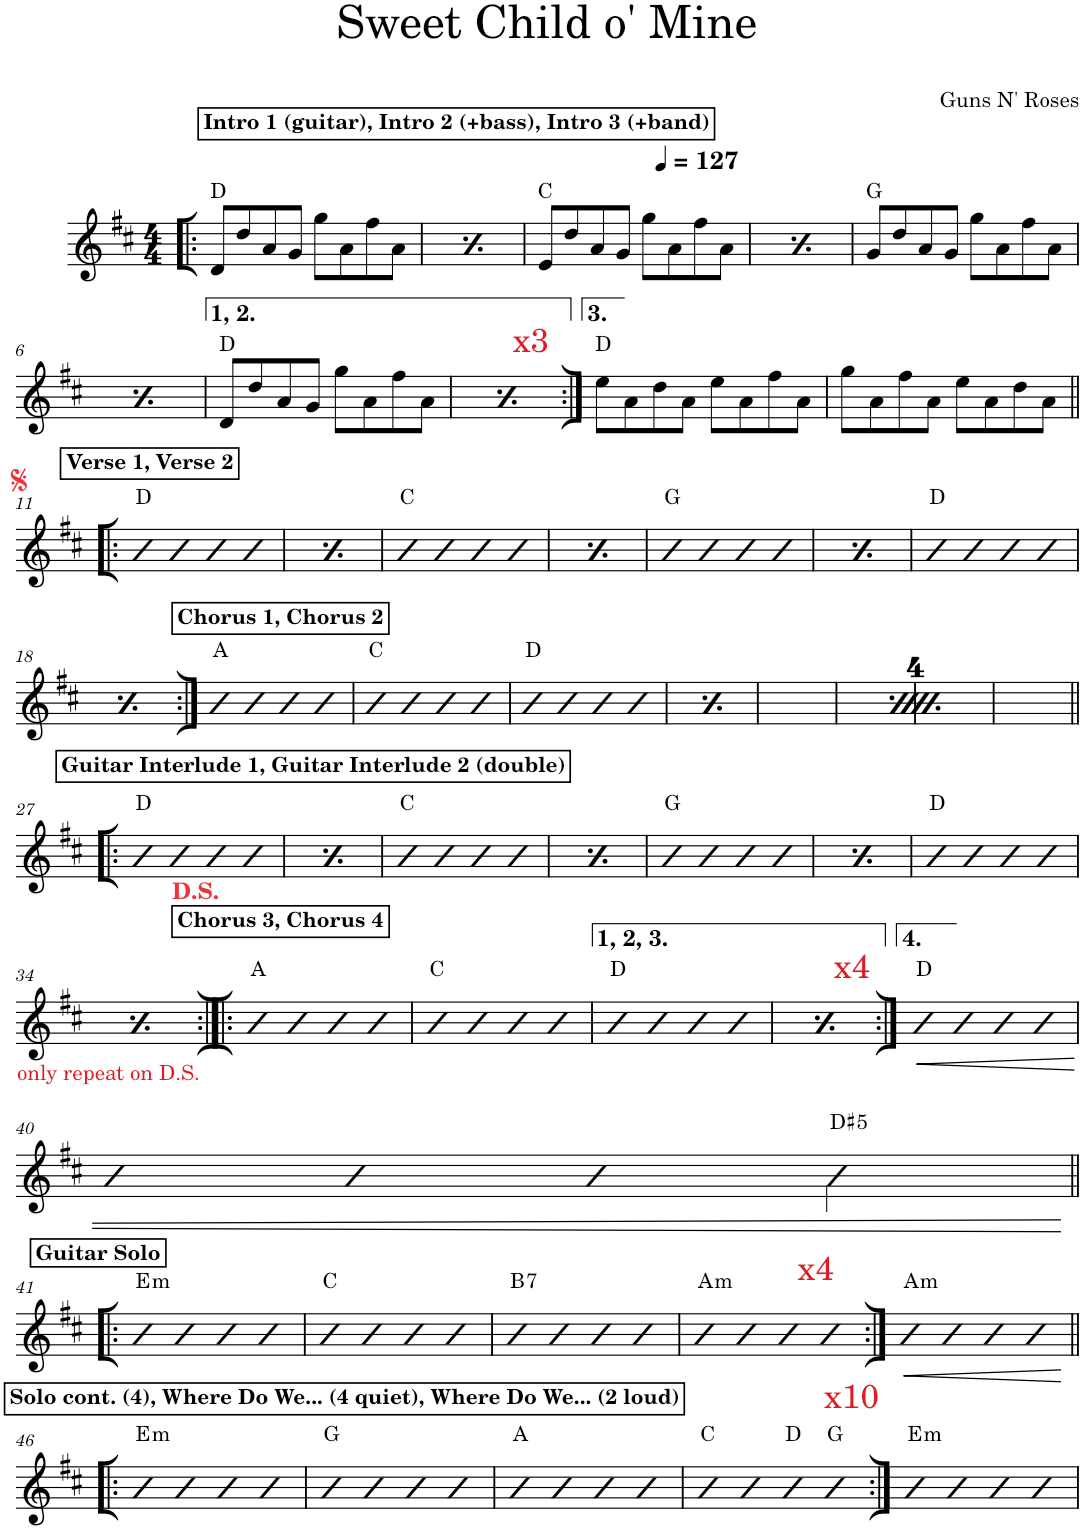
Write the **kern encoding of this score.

**kern	**dynam	**harte
*part1	*part1	*part1
*staff1	*staff1	*
*I"Piano	*	*
*I'Pno.	*	*
*clefG2	*	*
*k[f#c#]	*	*
*M4/4	*	*
*MM127	*	*
!!LO:REH:place=s1:a:B:cj:t=Intro 1 (guitar), Intro 2 (+bass), Intro 3 (+band)
=1!|:	=1!|:	=1!|:
8d/L	.	D:maj
8dd/	.	.
8a/	.	.
8g/J	.	.
8gg\L	.	.
8a\	.	.
8ff#\	.	.
8a\J	.	.
=2	=2	=2
!!LO:REH:place=s1:a:B:cj:t=Intro 1 (guitar), Intro 2 (+bass), Intro 3 (+band)
*MM127	*	*
8d/L	.	D:maj
8dd/	.	.
8a/	.	.
8g/J	.	.
8gg\L	.	.
8a\	.	.
8ff#\	.	.
8a\J	.	.
=3	=3	=3
8e/L	.	C:maj
8dd/	.	.
8a/	.	.
8g/J	.	.
8gg\L	.	.
8a\	.	.
8ff#\	.	.
8a\J	.	.
=4	=4	=4
8e/L	.	C:maj
8dd/	.	.
8a/	.	.
8g/J	.	.
8gg\L	.	.
8a\	.	.
8ff#\	.	.
8a\J	.	.
=5	=5	=5
8g/L	.	G:maj
8dd/	.	.
8a/	.	.
8g/J	.	.
8gg\L	.	.
8a\	.	.
8ff#\	.	.
8a\J	.	.
!!LO:LB:g=z
=6	=6	=6
8g/L	.	G:maj
8dd/	.	.
8a/	.	.
8g/J	.	.
8gg\L	.	.
8a\	.	.
8ff#\	.	.
8a\J	.	.
=7	=7	=7
8d/L	.	D:maj
8dd/	.	.
8a/	.	.
8g/J	.	.
8gg\L	.	.
8a\	.	.
8ff#\	.	.
8a\J	.	.
=8	=8	=8
8d/L	.	D:maj
8dd/	.	.
8a/	.	.
8g/J	.	.
8gg\L	.	.
8a\	.	.
8ff#\	.	.
8a\J	.	.
=9:|!	=9:|!	=9:|!
8ee\L	.	D:maj
8a\	.	.
8dd\	.	.
8a\J	.	.
8ee\L	.	.
8a\	.	.
8ff#\	.	.
8a\J	.	.
=10	=10	=10
8gg\L	.	.
8a\	.	.
8ff#\	.	.
8a\J	.	.
8ee\L	.	.
8a\	.	.
8dd\	.	.
8a\J	.	.
!!LO:LB:g=z
!!LO:REH:place=s1:a:B:cj:t=Verse 1, Verse 2
=11!|:	=11!|:	=11!|:
4b	.	D:maj
4b	.	.
4b	.	.
4b	.	.
!!LO:REH:place=s1:a:B:cj:t=Verse 1, Verse 2
=12	=12	=12
4b	.	D:maj
4b	.	.
4b	.	.
4b	.	.
=13	=13	=13
4b	.	C:maj
4b	.	.
4b	.	.
4b	.	.
=14	=14	=14
4b	.	C:maj
4b	.	.
4b	.	.
4b	.	.
=15	=15	=15
4b	.	G:maj
4b	.	.
4b	.	.
4b	.	.
=16	=16	=16
4b	.	G:maj
4b	.	.
4b	.	.
4b	.	.
=17	=17	=17
4b	.	D:maj
4b	.	.
4b	.	.
4b	.	.
!!LO:LB:g=z
=18	=18	=18
4b	.	D:maj
4b	.	.
4b	.	.
4b	.	.
!!LO:REH:place=s1:a:B:cj:t=Chorus 1, Chorus 2
=19:|!	=19:|!	=19:|!
4b	.	A:maj
4b	.	.
4b	.	.
4b	.	.
=20	=20	=20
4b	.	C:maj
4b	.	.
4b	.	.
4b	.	.
=21	=21	=21
4b	.	D:maj
4b	.	.
4b	.	.
4b	.	.
=22	=22	=22
4b	.	D:maj
4b	.	.
4b	.	.
4b	.	.
!!LO:REH:place=s1:a:B:cj:t=Chorus 1, Chorus 2
=23	=23	=23
4b	.	A:maj
4b	.	.
4b	.	.
4b	.	.
=24	=24	=24
4b	.	C:maj
4b	.	.
4b	.	.
4b	.	.
=25	=25	=25
4b	.	D:maj
4b	.	.
4b	.	.
4b	.	.
=26	=26	=26
4b	.	D:maj
4b	.	.
4b	.	.
4b	.	.
!!LO:LB:g=z
!!LO:REH:place=s1:a:B:cj:t=Guitar Interlude 1, Guitar Interlude 2 (double)
=27!|:	=27!|:	=27!|:
4b	.	D:maj
4b	.	.
4b	.	.
4b	.	.
!!LO:REH:place=s1:a:B:cj:t=Guitar Interlude 1, Guitar Interlude 2 (double)
=28	=28	=28
4b	.	D:maj
4b	.	.
4b	.	.
4b	.	.
=29	=29	=29
4b	.	C:maj
4b	.	.
4b	.	.
4b	.	.
=30	=30	=30
4b	.	C:maj
4b	.	.
4b	.	.
4b	.	.
=31	=31	=31
4b	.	G:maj
4b	.	.
4b	.	.
4b	.	.
=32	=32	=32
4b	.	G:maj
4b	.	.
4b	.	.
4b	.	.
=33	=33	=33
4b	.	D:maj
4b	.	.
4b	.	.
4b	.	.
!!LO:LB:g=z
=34	=34	=34
4b	.	D:maj
4b	.	.
4b	.	.
4b	.	.
!!LO:REH:place=s1:a:B:cj:t=Chorus 3, Chorus 4
=35:|!|:	=35:|!|:	=35:|!|:
4b	.	A:maj
4b	.	.
4b	.	.
4b	.	.
=36	=36	=36
4b	.	C:maj
4b	.	.
4b	.	.
4b	.	.
=37	=37	=37
4b	.	D:maj
4b	.	.
4b	.	.
4b	.	.
=38	=38	=38
4b	.	D:maj
4b	.	.
4b	.	.
4b	.	.
=39:|!	=39:|!	=39:|!
!	!LO:HP:b	!
4b	<	D:maj
4b	.	.
4b	.	.
4b	.	.
!!LO:LB:g=z
=40	=40	=40
4b	.	.
4b	.	.
4b	.	.
!	!	!LO:H:kt=5
4b\	.	D#:(1,5)
.	[	.
!!LO:LB:g=z
!!LO:REH:place=s1:a:B:cj:t=Guitar Solo
=41!|:	=41!|:	=41!|:
!	!	!LO:H:kt=m
4b	.	E:min
4b	.	.
4b	.	.
4b	.	.
=42	=42	=42
4b	.	C:maj
4b	.	.
4b	.	.
4b	.	.
=43	=43	=43
!	!	!LO:H:kt=7
4b	.	B:7
4b	.	.
4b	.	.
4b	.	.
=44	=44	=44
!	!	!LO:H:kt=m
4b	.	A:min
4b	.	.
4b	.	.
!LO:TX:a:color=#E01B24:t=x4	!	!
4b	.	.
=45:|!	=45:|!	=45:|!
!	!LO:HP:b	!LO:H:kt=m
4b	<	A:min
4b	.	.
4b	.	.
4b	.	.
.	[	.
!!LO:LB:g=z
!!LO:REH:place=s1:a:B:cj:t=Solo cont. (4), Where Do We... (4 quiet), Where Do We... (2 loud)
=46!|:	=46!|:	=46!|:
!	!	!LO:H:kt=m
4b	.	E:min
4b	.	.
4b	.	.
4b	.	.
=47	=47	=47
4b	.	G:maj
4b	.	.
4b	.	.
4b	.	.
=48	=48	=48
4b	.	A:maj
4b	.	.
4b	.	.
4b	.	.
=49	=49	=49
4b	.	C:maj
4b	.	.
4b	.	D:maj
!LO:TX:a:color=#E01B24:t=x10	!	!
4b	.	G:maj
=50:|!	=50:|!	=50:|!
!	!	!LO:H:kt=m
4b	.	E:min
4b	.	.
4b	.	.
4b	.	.
=	=	=
*-	*-	*-
